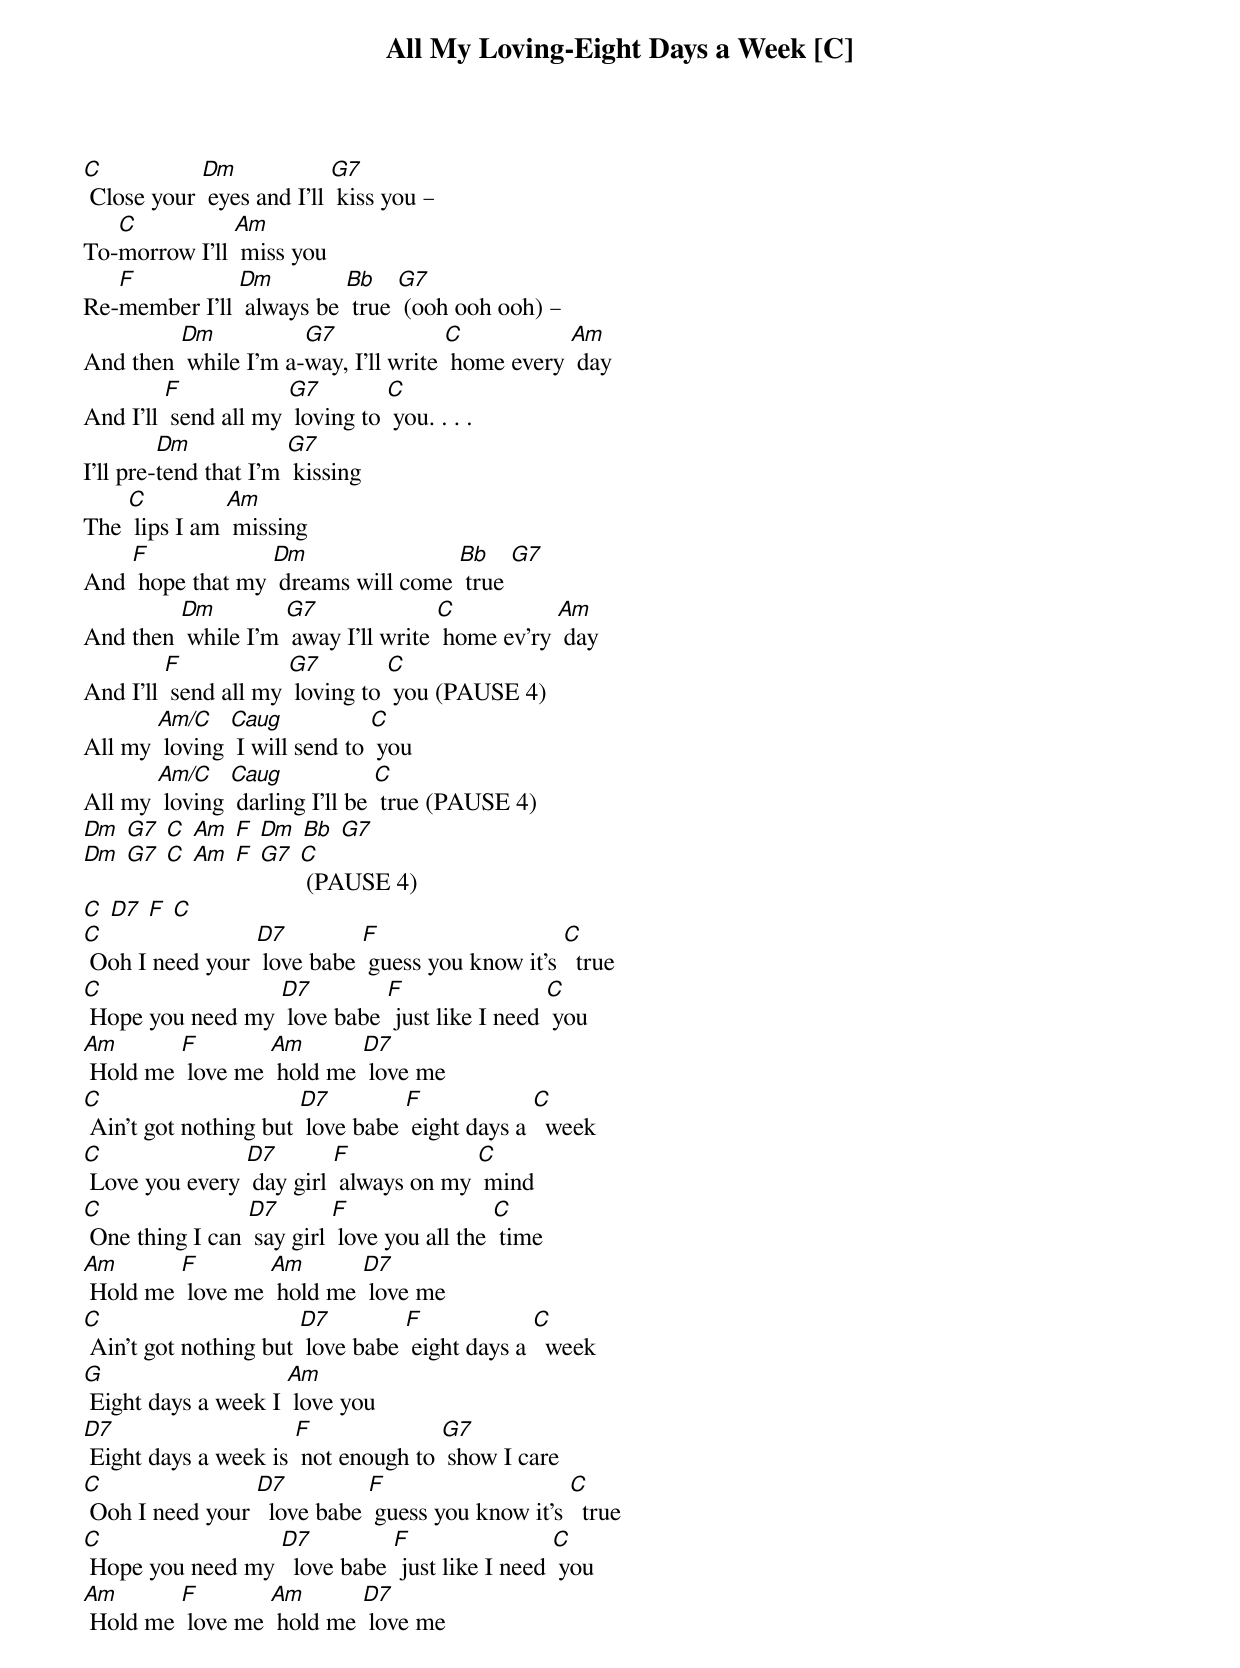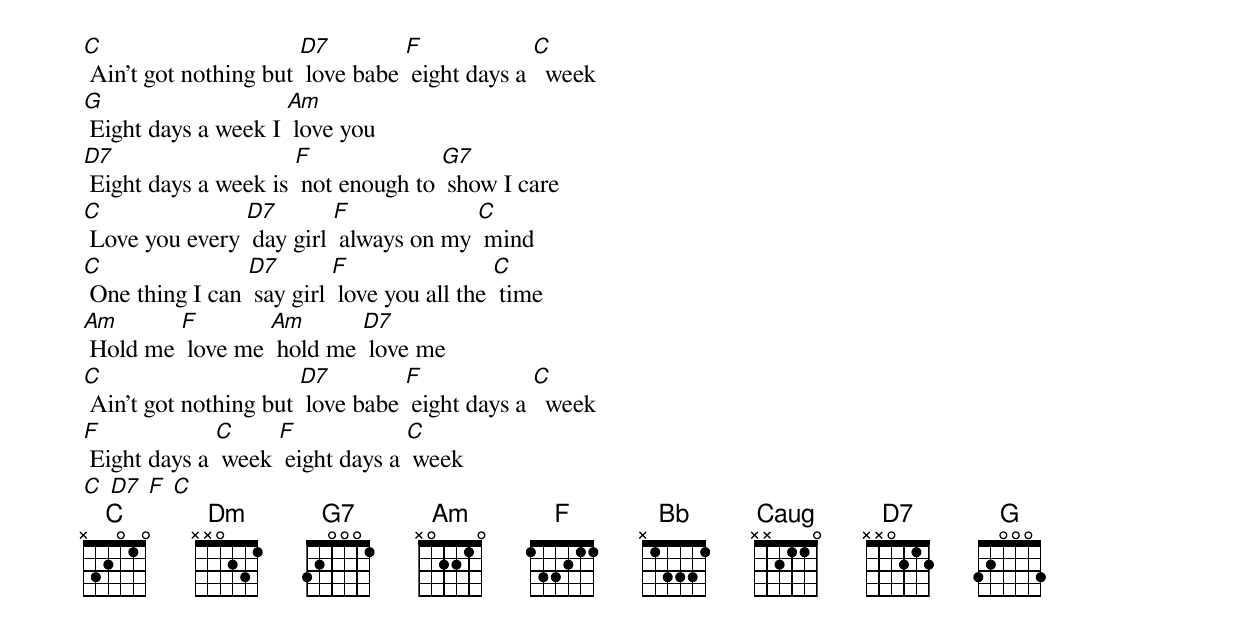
{t: All My Loving-Eight Days a Week [C] }
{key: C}
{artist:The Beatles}
[C] Close your [Dm] eyes and I'll [G7] kiss you –
To-[C]morrow I'll [Am] miss you
Re-[F]member I'll [Dm] always be [Bb] true [G7] (ooh ooh ooh) –
And then [Dm] while I'm a-[G7]way, I'll write [C] home every [Am] day
And I'll [F] send all my [G7] loving to [C] you. . . .
{c: }
I'll pre-[Dm]tend that I'm [G7] kissing
The [C] lips I am [Am] missing
And [F] hope that my [Dm] dreams will come [Bb] true [G7]
And then [Dm] while I'm [G7] away I'll write [C] home ev'ry [Am] day
And I'll [F] send all my [G7] loving to [C] you (PAUSE 4)
{c: }
All my [Am/C] loving [Caug] I will send to [C] you
All my [Am/C] loving [Caug] darling I'll be [C] true (PAUSE 4)
{c: }
[Dm] [G7] [C] [Am] [F] [Dm] [Bb] [G7]
[Dm] [G7] [C] [Am] [F] [G7] [C] (PAUSE 4)
[C] [D7] [F] [C]
[C] Ooh I need your [D7] love babe [F] guess you know it's [C]  true
[C] Hope you need my [D7] love babe [F] just like I need [C] you
{c: }
[Am] Hold me [F] love me [Am] hold me [D7] love me
[C] Ain't got nothing but [D7] love babe [F] eight days a [C]  week
[C] Love you every [D7] day girl [F] always on my [C] mind
[C] One thing I can [D7] say girl [F] love you all the [C] time
{c: }
[Am] Hold me [F] love me [Am] hold me [D7] love me
[C] Ain't got nothing but [D7] love babe [F] eight days a [C]  week
{c: }
[G] Eight days a week I [Am] love you
[D7] Eight days a week is [F] not enough to [G7] show I care
{c: }
[C] Ooh I need your [D7]  love babe [F] guess you know it's [C]  true
[C] Hope you need my [D7]  love babe [F] just like I need [C] you
{c: }
[Am] Hold me [F] love me [Am] hold me [D7] love me
[C] Ain't got nothing but [D7] love babe [F] eight days a [C]  week
{c: }
[G] Eight days a week I [Am] love you
[D7] Eight days a week is [F] not enough to [G7] show I care
{c: }
[C] Love you every [D7] day girl [F] always on my [C] mind
[C] One thing I can [D7] say girl [F] love you all the [C] time
{c: }
[Am] Hold me [F] love me [Am] hold me [D7] love me
[C] Ain't got nothing but [D7] love babe [F] eight days a [C]  week
{c: }
[F] Eight days a [C] week [F] eight days a [C] week
[C] [D7] [F] [C]
